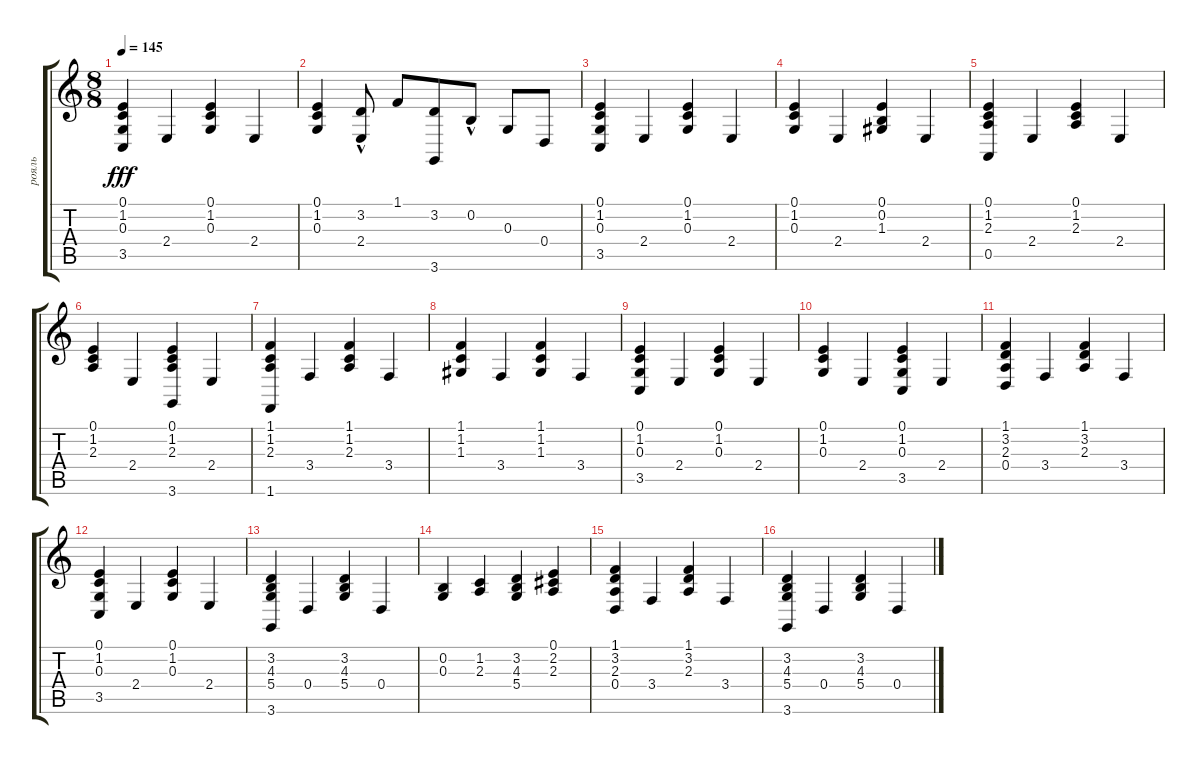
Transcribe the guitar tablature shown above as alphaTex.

\track ("рояль" "рояль") {instrument brightacousticpiano}
\staff {score tabs}
\tuning (E4 B3 G3 D3 A2 E2) {hide}
\ts (8 8)
\tempo 145
\clef g2
\ks c
(0.1 1.2 0.3 3.5).4{dy fff} 2.4.4 (0.1 1.2 0.3).4 2.4.4 |
(0.1 1.2 0.3).4 (3.2 2.4{hac}).8 1.1.8 (3.2 3.6).8 0.2{hac}.8 0.3.8 0.4.8 |
(0.1 1.2 0.3 3.5).4 2.4.4 (0.1 1.2 0.3).4 2.4.4 |
(0.1 1.2 0.3).4 2.4.4 (0.1 0.2 1.3).4 2.4.4 |
(0.1 1.2 2.3 0.5).4 2.4.4 (0.1 1.2 2.3).4 2.4.4 |
(0.1 1.2 2.3).4 2.4.4 (0.1 1.2 2.3 3.6).4 2.4.4 |
(1.1 1.2 2.3 1.6).4 3.4.4 (1.1 1.2 2.3).4 3.4.4 |
(1.1 1.2 1.3).4 3.4.4 (1.1 1.2 1.3).4 3.4.4 |
(0.1 1.2 0.3 3.5).4 2.4.4 (0.1 1.2 0.3).4 2.4.4 |
(0.1 1.2 0.3).4 2.4.4 (0.1 1.2 0.3 3.5).4 2.4.4 |
(1.1 3.2 2.3 0.4).4 3.4.4 (1.1 3.2 2.3).4 3.4.4 |
(0.1 1.2 0.3 3.5).4 2.4.4 (0.1 1.2 0.3).4 2.4.4 |
(3.2 4.3 5.4 3.6).4 0.4.4 (3.2 4.3 5.4).4 0.4.4 |
(0.2 0.3).4 (1.2 2.3).4 (3.2 4.3 5.4).4 (0.1 2.2 2.3).4 |
(1.1 3.2 2.3 0.4).4 3.4.4 (1.1 3.2 2.3).4 3.4.4 |
(3.2 4.3 5.4 3.6).4 0.4.4 (3.2 4.3 5.4).4 0.4.4
